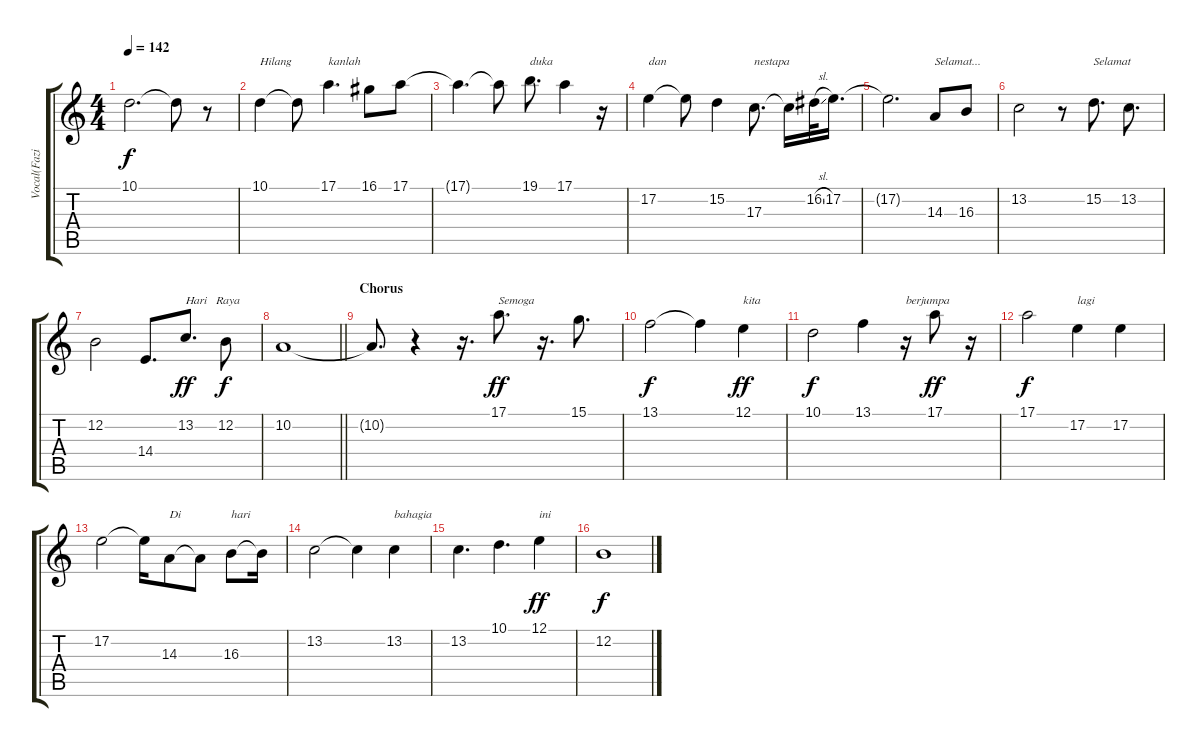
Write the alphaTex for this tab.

\track ("Vocal(Fazidah Joned)" "Vocal(Fazi") {instrument percussiveorgan}
\staff {score tabs}
\tuning (E4 B3 G3 D3 A2 E2) {hide}
\ts (4 4)
\tempo 142
\clef g2
\ks c
10.1{t}.2{d dy f} 10.1{t}.8 r.8 |
10.1.4{txt "Hilang"} 10.1{t}.8 17.1.4{d txt "kanlah "} 16.1.8 17.1.8 |
17.1{t}.4{d} 17.1{t}.8 19.1.8{d txt "duka "} 17.1.4 r.16 |
17.2.4{txt "dan "} 17.2{t}.8 15.2.4 17.3.8{d txt "nestapa"} 17.3{t}.16 16.2{sl}.32 17.2.16{d} |
17.2{t}.2{d} 14.3.8{txt "Selamat... "} 16.3.8 |
13.2.2 r.8 15.2.8{d txt "Selamat "} 13.2.8{d} |
12.2.2 14.4.8{d} 13.2.8{d txt "Hari   Raya" dy ff} 12.2.8{dy f} |
\barLineRight lightlight
10.2.1 |
\section ("" "Chorus")
10.2{t}.8{d} r.4 r.16{d} 17.1.8{d txt "Semoga " dy ff} r.16{d} 15.1.8{d} |
13.1.2{dy f} 13.1{t}.4 12.1.4{txt "kita " dy ff} |
10.1.2{dy f} 13.1.4 r.16{txt "berjumpa "} 17.1.8{dy ff} r.16 |
17.1.2{dy f} 17.2.4{txt "lagi"} 17.2.4 |
17.2.2 17.2{t}.16 14.3.8{txt "Di "} 14.3{t}.8 16.3.8{txt "hari "} 16.3{t}.16 |
13.2.2 13.2{t}.4 13.2.4{txt "bahagia "} |
13.2.4{d} 10.1.4{d} 12.1.4{txt "ini" dy ff} |
12.2.1{dy f}
